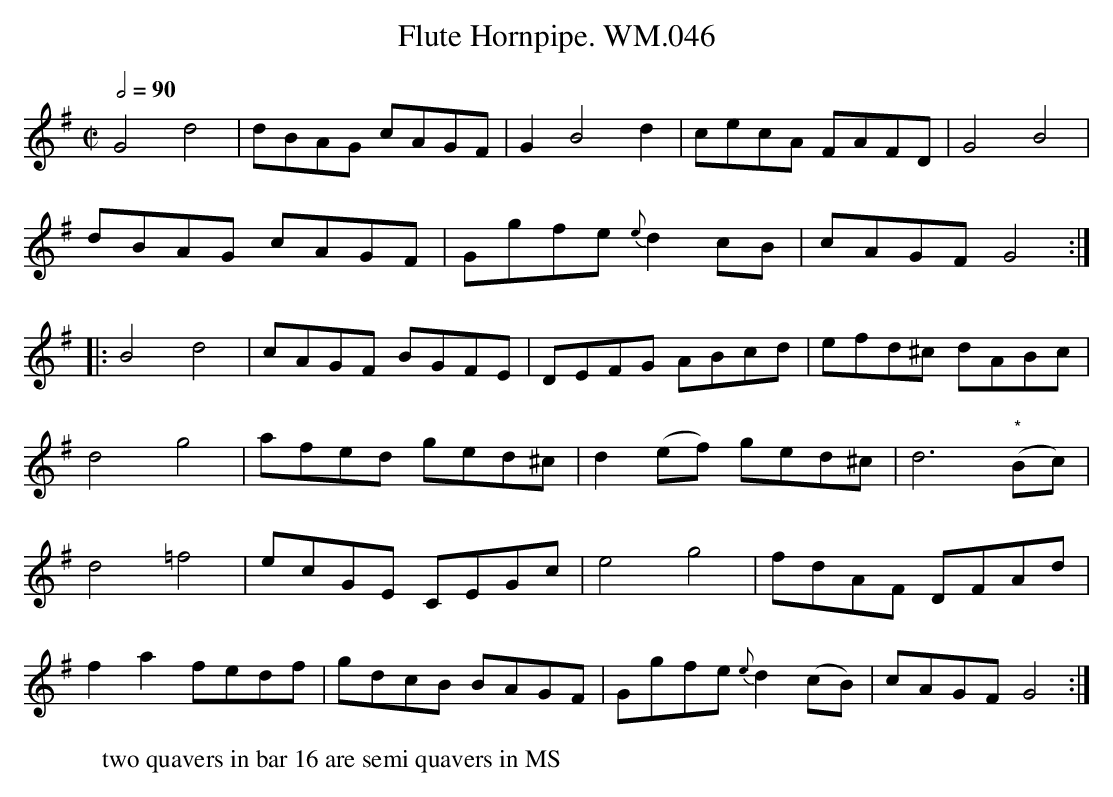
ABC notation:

X:1
T:Flute Hornpipe. WM.046
M:C|
L:1/8
Q:1/2=90
K:G
G4d4|dBAG cAGF|G2B4d2|cecA FAFD|G4B4|
dBAG cAGF|Ggfe{e}d2cB|cAGFG4:|
|:B4d4|cAGF BGFE|DEFG ABcd|efd^c dABc|
d4g4|afed ged^c|d2(ef) ged^c|d6"*"(Bc)|
d4=f4|ecGE CEGc|e4g4|fdAF DFAd|
f2a2fedf|gdcB BAGF|Ggfe {e}d2(cB)|cAGFG4:|
W: two quavers in bar 16 are semi quavers in MS
